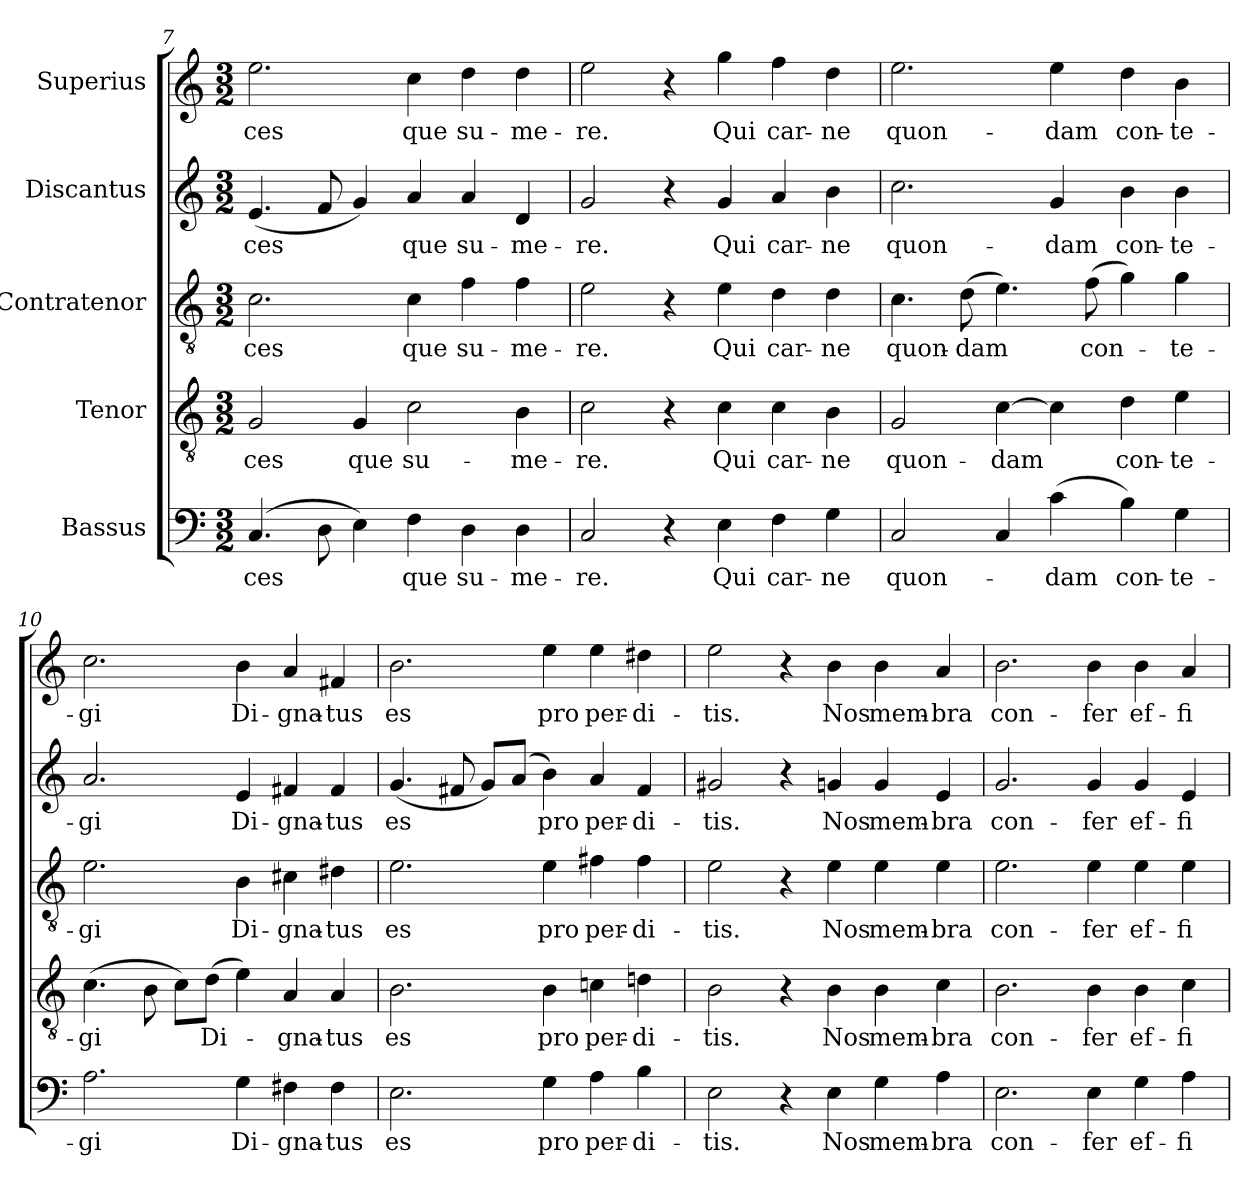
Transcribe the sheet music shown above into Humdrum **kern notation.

**kern	**text	**kern	**text	**kern	**text	**kern	**text	**kern	**text
*part5	*part5	*part4	*part4	*part3	*part3	*part2	*part2	*part1	*part1
*staff5	*staff5	*staff4	*staff4	*staff3	*staff3	*staff2	*staff2	*staff1	*staff1
*I"Bassus	*	*I"Tenor	*	*I"Contratenor	*	*I"Discantus	*	*I"Superius	*
*clefF4	*	*clefGv2	*	*clefGv2	*	*clefG2	*	*clefG2	*
*k[]	*	*k[]	*	*k[]	*	*k[]	*	*k[]	*
*M3/2	*	*M3/2	*	*M3/2	*	*M3/2	*	*M3/2	*
=7	=7	=7	=7	=7	=7	=7	=7	=7	=7
(4.C/	ces	2G/	ces	2.c\	ces	(4.e/	ces	2.ee\	-ces
8D\	.	.	.	.	.	8f/	.	.	.
4E\)	.	4G/	que	.	.	4g/)	.	.	.
4F\	que	2c\	su-	4c\	que	4a/	que	4cc\	que
4D\	su-	.	.	4f\	su-	4a/	su-	4dd\	su--
4D\	me-	4B\	me-	4f\	me-	4d/	me-	4dd\	-me-
!!LO:PB:g=z
=8	=8	=8	=8	=8	=8	=8	=8	=8	=8
2C/	re.	2c\	re.	2e\	re.	2g/	re.	2ee\	re.
4r	.	4r	.	4r	.	4r	.	4r	.
4E\	Qui	4c\	Qui	4e\	Qui	4g/	Qui	4gg\	Qui
4F\	car-	4c\	car-	4d\	car-	4a/	car-	4ff\	car--
4G\	ne	4B\	ne	4d\	ne	4b\	ne	4dd\	-ne
=9	=9	=9	=9	=9	=9	=9	=9	=9	=9
2C/	quon-	2G/	quon-	4.c\	quon-	2.cc\	quon-	2.ee\	quon-
.	.	.	.	(8d\	dam	.	.	.	.
4C/	.	[4c\	dam	4.e\)	.	.	.	.	.
(4c\	dam	4c\]	.	.	.	4g/	dam	4ee\	dam
.	.	.	.	(8f\	con-	.	.	.	.
4B\)	con-	4d\	con-	4g\)	.	4b\	con-	4dd\	con-
4G\	te-	4e\	te-	4g\	te-	4b\	te-	4b\	te-
=10	=10	=10	=10	=10	=10	=10	=10	=10	=10
2.A\	gi	(4.c\	gi	2.e\	gi	2.a/	gi	2.cc\	gi
.	.	8B\	.	.	.	.	.	.	.
.	.	8c\L)	.	.	.	.	.	.	.
.	.	(8d\J	Di-	.	.	.	.	.	.
4G\	Di-	4e\)	.	4B\	Di-	4e/	Di-	4b\	Di--
4F#X\	gna-	4A/	gna-	4c#X\	gna-	4f#X/	gna-	4a/	-gna--
4F#\	tus	4A/	tus	4d#X\	tus	4f#/	tus	4f#X/	-tus
=11	=11	=11	=11	=11	=11	=11	=11	=11	=11
2.E\	es	2.B\	es	2.e\	es	(4.g/	es	2.b\	es
.	.	.	.	.	.	8f#X/	.	.	.
.	.	.	.	.	.	8g/L)	.	.	.
.	.	.	.	.	.	(8a/J	.	.	.
4G\	pro	4B\	pro	4e\	pro	4b\)	pro	4ee\	pro
4A\	per-	4cni\	per-	4f#X\	per-	4a/	per-	4ee\	per--
4B\	di-	4dni\	di-	4f#\	di-	4f#/	di-	4dd#X\	-di--
!!LO:LB:g=z
=12	=12	=12	=12	=12	=12	=12	=12	=12	=12
2E\	tis.	2B\	tis.	2e\	tis.	2g#X/	tis.	2ee\	-tis.
4r	.	4r	.	4r	.	4r	.	4r	.
4E\	Nos	4B\	Nos	4e\	Nos	4gn/	Nos	4b\	Nos
4G\	mem-	4B\	mem-	4e\	mem-	4g/	mem-	4b\	mem--
4A\	bra	4c\	bra	4e\	bra	4e/	bra	4a/	-bra
=13	=13	=13	=13	=13	=13	=13	=13	=13	=13
2.E\	con-	2.B\	con-	2.e\	con-	2.g/	con-	2.b\	con--
4E\	fer	4B\	fer	4e\	fer	4g/	fer	4b\	-fer
4G\	ef-	4B\	ef-	4e\	ef-	4g/	ef-	4b\	ef--
4A\	fi-	4c\	fi-	4e\	fi-	4e/	fi-	4a/	-fi--
=	=	=	=	=	=	=	=	=	=
*-	*-	*-	*-	*-	*-	*-	*-	*-	*-
